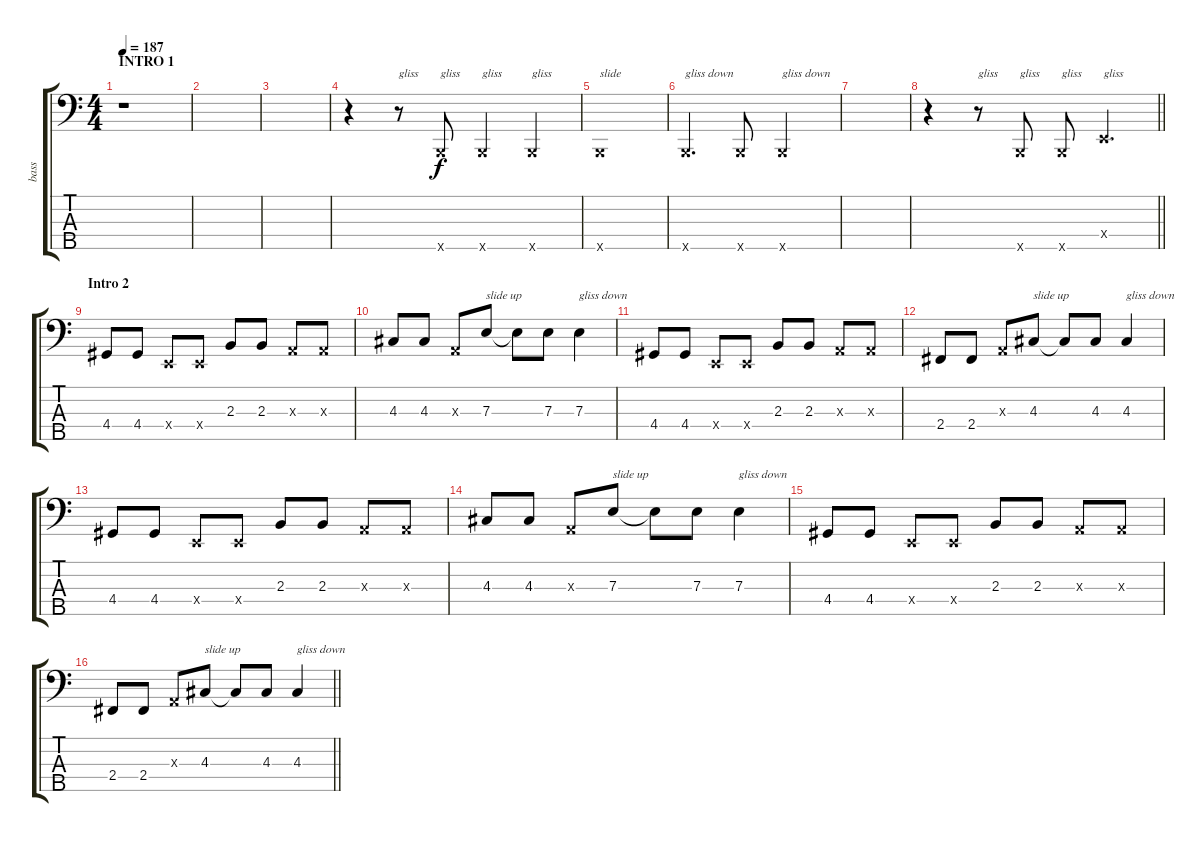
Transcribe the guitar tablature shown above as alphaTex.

\track ("bass" "bass") {instrument electricbasspick}
\staff {score tabs}
\tuning (G2 D2 A1 E1 B0) {hide}
\ts (4 4)
\section ("" "INTRO 1")
\tempo 187
\clef f4
\ks c
r.1{dy f instrument electricbasspick} |
|
|
r.4 r.8{txt "gliss"} 0.5{x}.8{txt "gliss"} 0.5{x}.4{txt "gliss"} 0.5{x}.4{txt "gliss"} |
0.5{x}.1{txt "slide"} |
0.5{x}.4{d txt "gliss down"} 0.5{x}.8 0.5{x}.2{txt "gliss down"} |
|
\barLineRight lightlight
r.4 r.8{txt "gliss"} 0.5{x}.8{txt "gliss"} 0.5{x}.8{txt "gliss"} 0.4{x}.4{d txt "gliss"} |
\section ("" "Intro 2")
4.4.8 4.4.8 0.4{x}.8 0.4{x}.8 2.3.8 2.3.8 0.3{x}.8 0.3{x}.8 |
4.3.8 4.3.8 0.3{x}.8 7.3.8{txt "slide up"} 7.3{t}.8 7.3.8 7.3.4{txt "gliss down"} |
4.4.8 4.4.8 0.4{x}.8 0.4{x}.8 2.3.8 2.3.8 0.3{x}.8 0.3{x}.8 |
2.4.8 2.4.8 0.3{x}.8 4.3.8{txt "slide up"} 4.3{t}.8 4.3.8 4.3.4{txt "gliss down"} |
4.4.8 4.4.8 0.4{x}.8 0.4{x}.8 2.3.8 2.3.8 0.3{x}.8 0.3{x}.8 |
4.3.8 4.3.8 0.3{x}.8 7.3.8{txt "slide up"} 7.3{t}.8 7.3.8 7.3.4{txt "gliss down"} |
4.4.8 4.4.8 0.4{x}.8 0.4{x}.8 2.3.8 2.3.8 0.3{x}.8 0.3{x}.8 |
\barLineRight lightlight
2.4.8 2.4.8 0.3{x}.8 4.3.8{txt "slide up"} 4.3{t}.8 4.3.8 4.3.4{txt "gliss down"}
